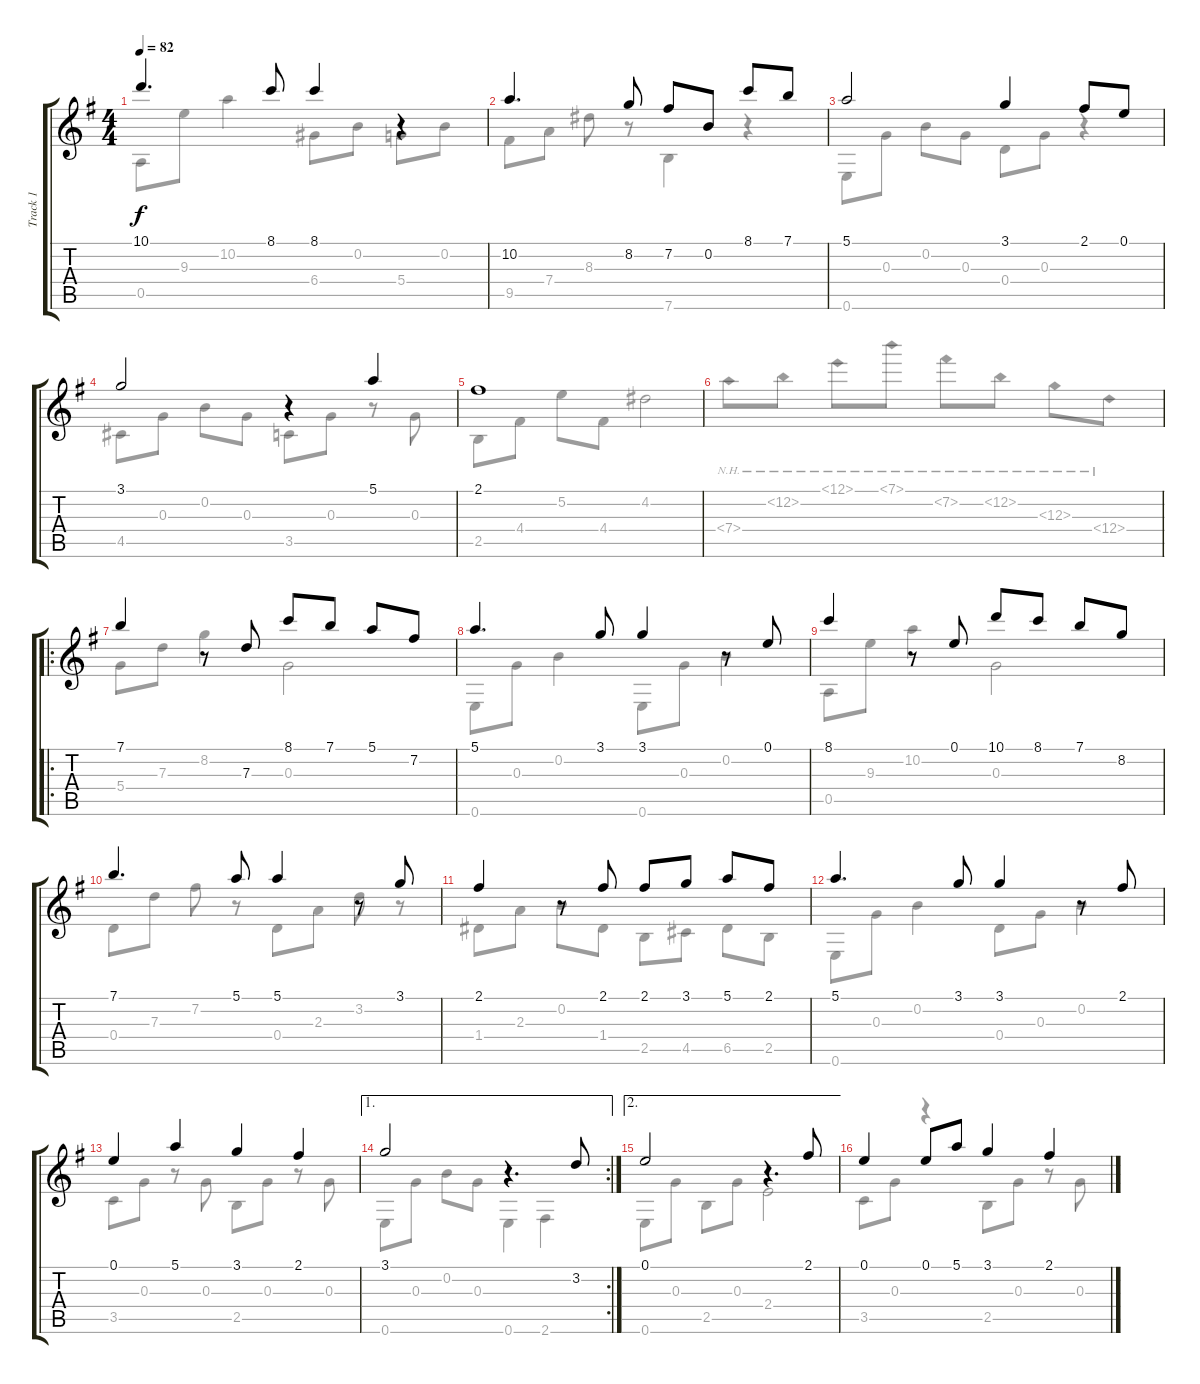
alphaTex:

\track ("Track 1" "Track 1") {instrument acousticguitarsteel}
\staff {score tabs}
\tuning (E4 B3 G3 D3 A2 E2) {hide}
\voice
\ts (4 4)
\tempo 82
\clef g2
\ks eminor
10.1.4{d dy f} 8.1.8 8.1.4 r.4 |
10.2.4{d} 8.2.8 7.2.8 0.2.8 8.1.8 7.1.8 |
5.1.2 3.1.4 2.1.8 0.1.8 |
3.1.2 r.4 5.1.4 |
2.1.1 |
|
\ro
7.1.4 r.8 7.3.8 8.1.8 7.1.8 5.1.8 7.2.8 |
5.1.4{d} 3.1.8 3.1.4 r.8 0.1.8 |
8.1.4 r.8 0.1.8 10.1.8 8.1.8 7.1.8 8.2.8 |
7.1.4{d} 5.1.8 5.1.4 r.8 3.1.8 |
2.1.4 r.8 2.1.8 2.1.8 3.1.8 5.1.8 2.1.8 |
5.1.4{d} 3.1.8 3.1.4 r.8 2.1.8 |
0.1.4 5.1.4 3.1.4 2.1.4 |
\ae 1
\rc 2
3.1.2 r.4{d} 3.2.8 |
\ae 2
0.1.2 r.4{d} 2.1.8 |
0.1.4 0.1.8 5.1.8 3.1.4 2.1.4
\voice
\clef g2
\ottava regular
\simile none
\ks eminor
0.5.8{dy f} 9.3.8 10.2.4 6.4.8 0.2.8 5.4.8 0.2.8 |
9.5.8 7.4.8 8.3.8 r.8 7.6.4 r.4 |
0.6.8 0.3.8 0.2.8 0.3.8 0.4.8 0.3.8 r.4 |
4.5.8 0.3.8 0.2.8 0.3.8 3.5.8 0.3.8 r.8 0.3.8 |
2.5.8 4.4.8 5.2.8 4.4.8 4.2.2 |
7.4{nh}.8 12.2{nh}.8 12.1{nh}.8 7.1{nh}.8 7.2{nh}.8 12.2{nh}.8 12.3{nh}.8 12.4{nh}.8 |
5.4.8 7.3.8 8.2.4 0.3.2 |
0.6.8 0.3.8 0.2.4 0.6.8 0.3.8 0.2.4 |
0.5.8 9.3.8 10.2.4 0.3.2 |
0.4.8 7.3.8 7.2.8 r.8 0.4.8 2.3.8 3.2.8 r.8 |
1.4.8 2.3.8 0.2.8 1.4.8 2.5.8 4.5.8 6.5.8 2.5.8 |
0.6.8 0.3.8 0.2.4 0.4.8 0.3.8 0.2.4 |
3.5.8 0.3.8 r.8 0.3.8 2.5.8 0.3.8 r.8 0.3.8 |
0.6.8 0.3.8 0.2.8 0.3.8 0.6.4 2.6.4 |
0.6.8 0.3.8 2.5.8 0.3.8 2.4.2 |
3.5.8 0.3.8 r.4 2.5.8 0.3.8 r.8 0.3.8
